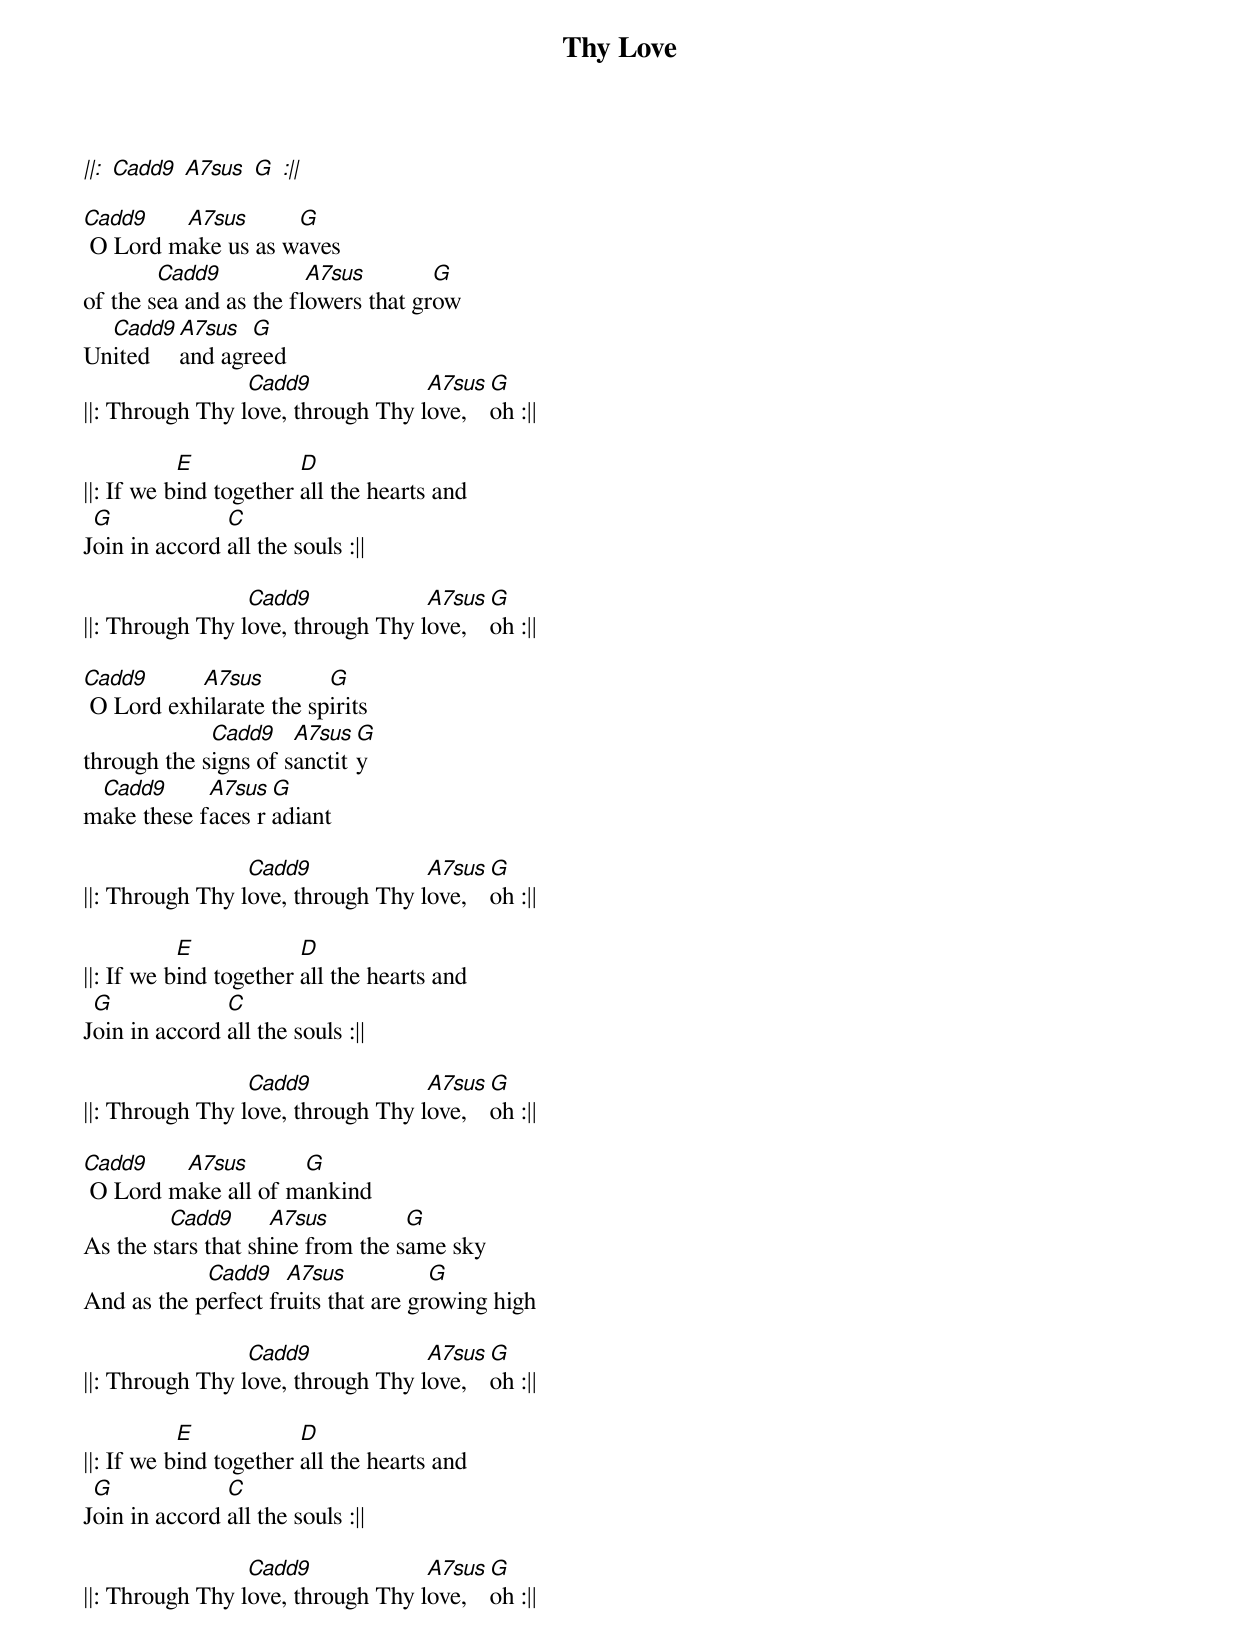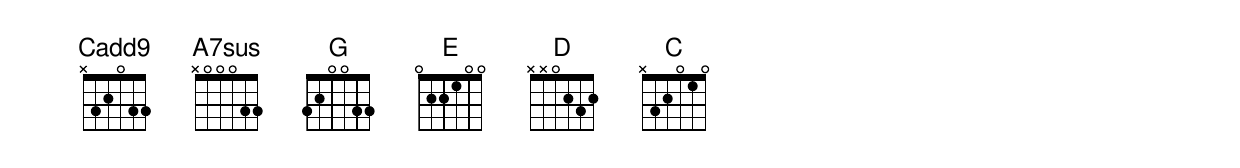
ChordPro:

{title: Thy Love}
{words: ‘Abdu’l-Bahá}
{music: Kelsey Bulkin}
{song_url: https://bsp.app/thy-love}
{define: G base-fret 1 frets 3 2 0 0 3 3}
{define: Cadd9 base-fret 1 frets x 3 2 0 3 3}
{define: A7sus base-fret 1 frets x 0 0 0 3 3}

[||:] [Cadd9] [A7sus] [G] [:||]

[Cadd9] O Lord m[A7sus]ake us as w[G]aves
of the s[Cadd9]ea and as the fl[A7sus]owers that gr[G]ow
Un[Cadd9]ited [A7sus]and agr[G]eed
||: Through Thy l[Cadd9]ove, through Thy l[A7sus]ove, [G]oh :||

||: If we b[E]ind together [D]all the hearts and
J[G]oin in accord [C]all the souls :||

||: Through Thy l[Cadd9]ove, through Thy l[A7sus]ove, [G]oh :||

[Cadd9] O Lord exh[A7sus]ilarate the sp[G]irits
through the s[Cadd9]igns of s[A7sus]anctit[G]y
m[Cadd9]ake these f[A7sus]aces r[G]adiant

||: Through Thy l[Cadd9]ove, through Thy l[A7sus]ove, [G]oh :||

||: If we b[E]ind together [D]all the hearts and
J[G]oin in accord [C]all the souls :||

||: Through Thy l[Cadd9]ove, through Thy l[A7sus]ove, [G]oh :||

[Cadd9] O Lord m[A7sus]ake all of m[G]ankind
As the st[Cadd9]ars that sh[A7sus]ine from the s[G]ame sky
And as the p[Cadd9]erfect fr[A7sus]uits that are gr[G]owing high

||: Through Thy l[Cadd9]ove, through Thy l[A7sus]ove, [G]oh :||

||: If we b[E]ind together [D]all the hearts and
J[G]oin in accord [C]all the souls :||

||: Through Thy l[Cadd9]ove, through Thy l[A7sus]ove, [G]oh :||
